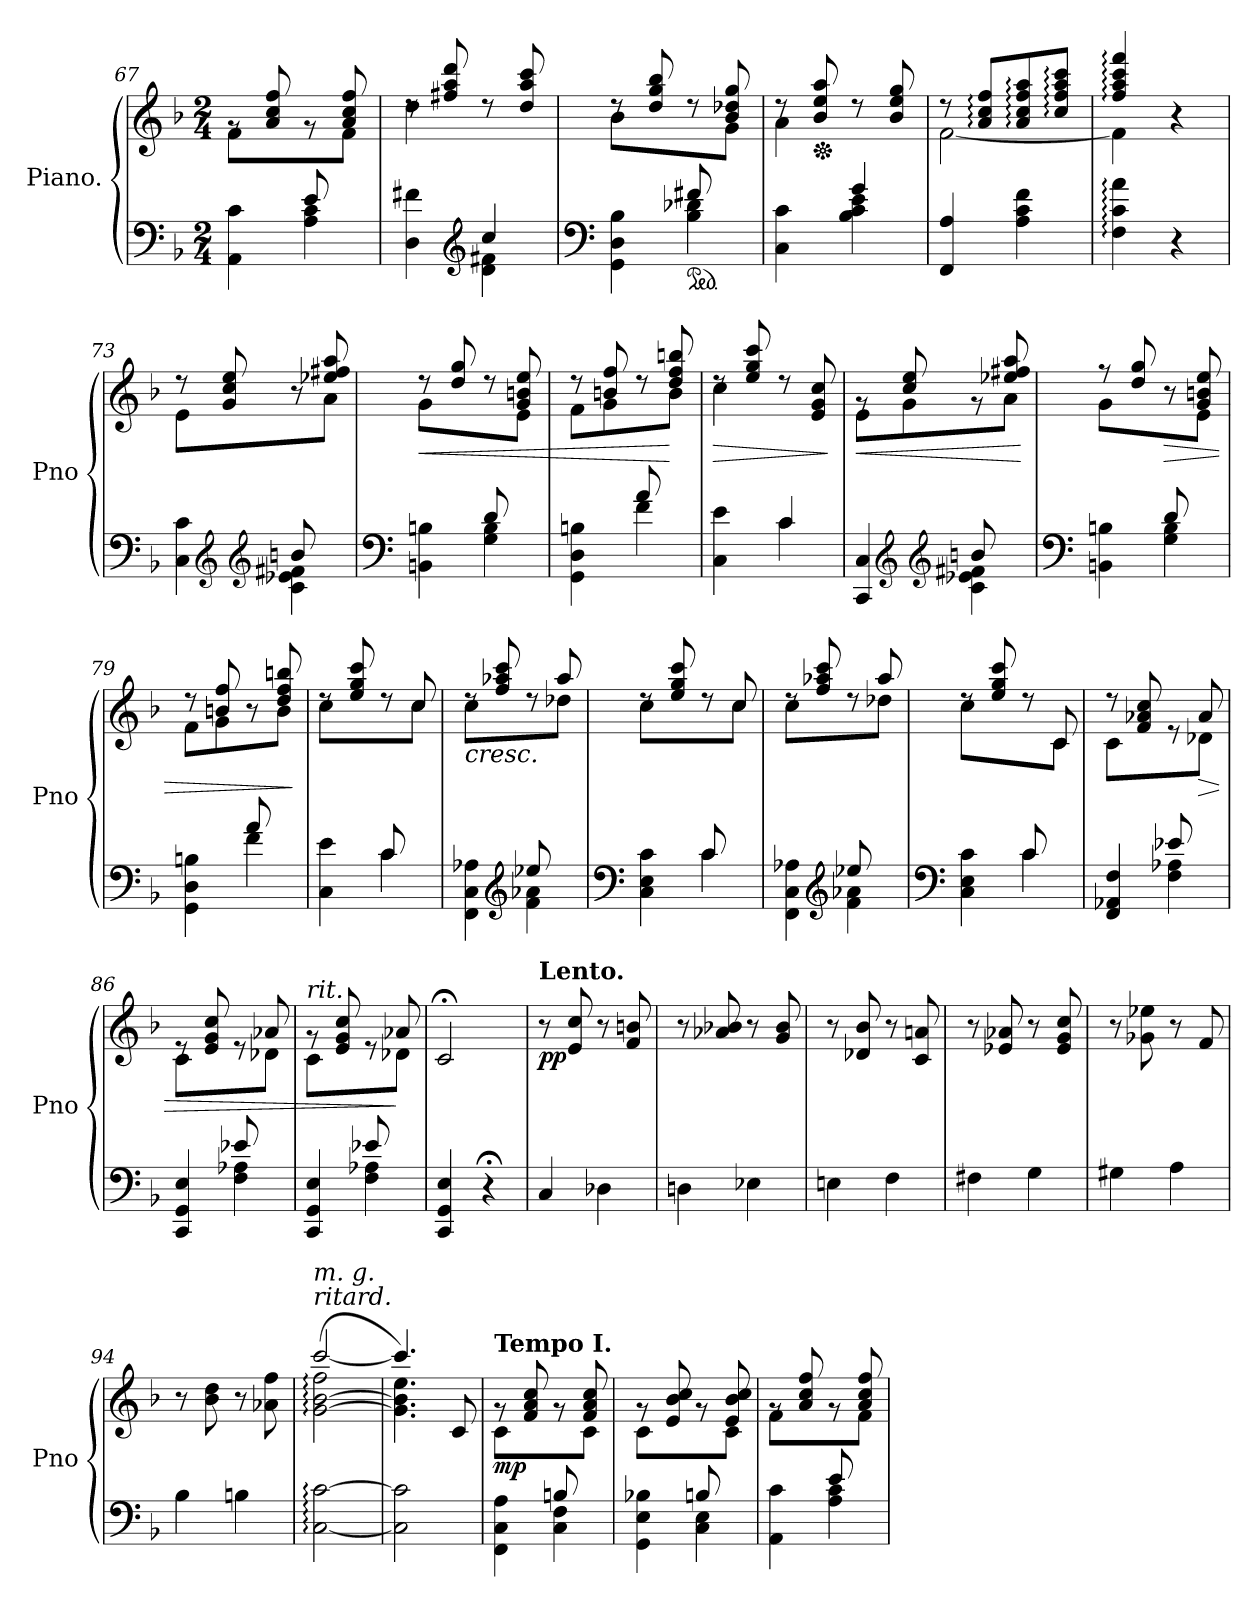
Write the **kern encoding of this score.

**kern	**kern	**dynam
*part1	*part1	*part1
*staff2	*staff1	*staff1/2
*I"Piano.	*	*
*I'Pno	*	*
*clefF4	*clefG2	*
*k[b-]	*k[b-]	*
*F:	*F:	*
*M2/4	*M2/4	*
=67	=67	=67
*^	*^	*
4ryy	4AA\ 4c\	8rg	4f\	.
.	.	8a/ 8cc/ 8ff/	.	.
8e/L	4A\ 4c\	8rg	8ryy	.
8ryy	.	8a/ 8cc/ 8ff/	8f\J	.
=68	=68	=68	=68	=68
4ryy	4D\ 4f#X\	8rdd	4dd\	.
.	.	8ff#X/ 8aa/ 8ddd/	.	.
*clefG2	*	*	*	*
4cc/	4d\ 4f#X\	8rdd	4ryy	.
.	.	8dd/ 8aa/ 8ccc/	.	.
=69	=69	=69	=69	=69
*clefF4	*	*	*	*
4ryy	4GG\ 4D\ 4B-\	8rdd	4b-\	.
.	.	8dd/ 8gg/ 8bb-/	.	.
*ped	*	*	*	*
8f#X/L	4B-\ 4d-X\	8rdd	8ryy	.
8ryy	.	8b-/ 8dd-X/ 8gg/	8g\J	.
=70	=70	=70	=70	=70
4ryy	4C\ 4c\	8rdd	4a\	.
*	*	*Xped	*	*
.	.	8b-/ 8ee/ 8aa/	.	.
4g/	4B-\ 4c\ 4e\	8rdd	4ryy	.
.	.	8b-/ 8ee/ 8gg/	.	.
*v	*v	*	*	*
!!LO:LB:g=z	!!
=71	=71	=71	=71
4FF/ 4A/	8r	[2f\	.
.	8a/: 8cc/: 8ff/:L	.	.
4A\ 4c\ 4f\	8a/: 8cc/: 8ff/: 8aa/:	.	.
.	8cc/: 8ff/: 8aa/: 8ccc/:J	.	.
=72	=72	=72	=72
4F\: 4c\: 4a\:	4ff/: 4aa/: 4ccc/: 4fff/:	4f\]	.
4r	4r	4ryy	.
=73	=73	=73	=73
*^	*	*	*
4ryy	4C\ 4c\	8r	4e\	.
*clefG2	*	*	*	*
.	.	8g/ 8cc/ 8ee/	.	.
8bn/L	4c\ 4e-X\ 4f#X\	8r	8ryy	.
8ryy	.	8ee-X/ 8ff#X/ 8aa/	8a\J	.
=74	=74	=74	=74	=74
*clefF4	*	*	*	*
!	!	!	!	!LO:HP:b
4ryy	4BBn\ 4Bn\	8rdd	4g\	<
.	.	8dd/ 8gg/	.	.
8d/L	4G\ 4B\	8rdd	8ryy	.
8ryy	.	8g/ 8bn/ 8ee/	8e\J	.
=75	=75	=75	=75	=75
4ryy	4GG\ 4D\ 4Bn\	8rdd	8f\L	.
.	.	8bn/ 8ff/	8g\	.
8a/	4f\	8rdd	8ryy	.
8ryy	.	8dd/ 8ff/ 8bbn/	8b\J	[
=76	=76	=76	=76	=76
!	!	!	!	!LO:HP:b
4ryy	4C\ 4e\	8rdd	4cc\	>
.	.	8ee/ 8gg/ 8ccc/	.	.
4c/	4c\	8rdd	4ryy	.
.	.	8e/ 8g/ 8cc/	.	.
*v	*v	*	*	*
*	*v	*v	*
.	.	]
!!LO:LB:g=z
=77	=77	=77
*^	*	*
!	!	!	!LO:HP:b
*	*	*^	*
4ryy	4CC/ 4C/	8rg	8e\L	<
*clefG2	*	*	*	*
.	.	8cc/ 8ee/	8g\	.
8bn/	4c\ 4e-X\ 4f#X\	8rg	8ryy	.
8ryy	.	8ee-X/ 8ff#X/ 8aa/	8a\J	.
*v	*v	*	*	*
*	*v	*v	*
.	.	[
=78	=78	=78
*clefF4	*	*
*^	*^	*
4ryy	4BBn\ 4Bn\	8r	4g\	.
.	.	8dd/ 8gg/	.	.
!	!	!	!	!LO:HP:b
8d/L	4G\ 4B\	8r	8ryy	>
8ryy	.	8g/ 8bn/ 8ee/	8e\J	.
=79	=79	=79	=79	=79
4ryy	4GG\ 4D\ 4Bn\	8r	8f\L	.
.	.	8bn/ 8ff/	8g\	.
8a/	4f\	8r	8ryy	.
8ryy	.	8dd/ 8ff/ 8bbn/	8b\J	.
*v	*v	*	*	*
*	*v	*v	*
.	.	]
=80	=80	=80
*^	*^	*
4ryy	4C\ 4e\	8rdd	4cc\	.
.	.	8ee/ 8gg/ 8ccc/	.	.
8c/L	4c\	8rdd	8ryy	.
8ryy	.	8cc/	8cc\J	.
=81	=81	=81	=81	=81
!	!	!LO:TX:b:i:t=cresc.	!	!
4ryy	4FF\ 4C\ 4A-X\	8rdd	4cc\	.
.	.	8ff/ 8aa-X/ 8ccc/	.	.
*clefG2	*	*	*	*
8ee-X/L	4f\ 4a-X\	8rdd	8ryy	.
8ryy	.	8aa-/	8dd-X\J	.
=82	=82	=82	=82	=82
*clefF4	*	*	*	*
4ryy	4C\ 4E\ 4c\	8rdd	4cc\	.
.	.	8ee/ 8gg/ 8ccc/	.	.
8c/L	4c\	8rdd	8ryy	.
8ryy	.	8cc/	8cc\J	.
!!LO:LB:g=z	!!
=83	=83	=83	=83	=83
4ryy	4FF\ 4C\ 4A-X\	8rdd	4cc\	.
.	.	8ff/ 8aa-X/ 8ccc/	.	.
*clefG2	*	*	*	*
8ee-X/L	4f\ 4a-X\	8rdd	8ryy	.
8ryy	.	8aa-/	8dd-X\J	.
=84	=84	=84	=84	=84
*clefF4	*	*	*	*
4ryy	4C\ 4E\ 4c\	8rdd	4cc\	.
.	.	8ee/ 8gg/ 8ccc/	.	.
8c/L	4c\	8rdd	8ryy	.
8ryy	.	8c/	8c\J	.
=85	=85	=85	=85	=85
4ryy	4FF/ 4AA-X/ 4F/	8rdd	4c\	.
.	.	8f/ 8a-X/ 8cc/	.	.
8e-X/L	4F\ 4A-X\	8re	8ryy	.
!	!	!	!	!LO:HP:b
8ryy	.	8a-/	8d-X\J	>
=86	=86	=86	=86	=86
4ryy	4CC/ 4GG/ 4E/	8re	4c\	.
.	.	8e/ 8g/ 8cc/	.	.
8e-X/L	4F\ 4A-X\	8re	8ryy	.
8ryy	.	8a-X/	8d-X\J	.
=87	=87	=87	=87	=87
!	!	!LO:TX:a:i:t=rit.	!	!
4ryy	4CC/ 4GG/ 4E/	8rg	4c\	.
.	.	8e/ 8g/ 8cc/	.	.
8e-X/L	4F\ 4A-X\	8re	8ryy	.
8ryy	.	8a-X/	8d-X\J	]
*v	*v	*	*	*
*	*v	*v	*
=88	=88	=88
4CC/ 4GG/ 4E/	2c;</	.
4r;<	.	.
!!LO:LB:g=z
=89	=89	=89
!	!LO:TX:a:B:t=Lento.	!
!	!	!LO:DY:b
4C/	8r	pp
.	8e/ 8cc/	.
4D-X\	8r	.
.	8f/ 8bn/	.
=90	=90	=90
4Dn\	8r	.
.	8a-X/ 8b-X/	.
4E-X\	8r	.
.	8g/ 8b-/	.
=91	=91	=91
4En\	8r	.
.	8d-X/ 8b-/	.
4F\	8r	.
.	8c/ 8an/	.
=92	=92	=92
4F#X\	8r	.
.	8e-X/ 8a-X/	.
4G\	8r	.
.	8e-/ 8g/ 8cc/	.
=93	=93	=93
4G#X\	8r	.
.	8g-X\ 8ee-X\	.
4A\	8r	.
.	8f/	.
=94	=94	=94
4B-\	8r	.
.	8b-\ 8dd\	.
4Bn\	8r	.
.	8a-X\ 8ff\	.
=95	=95	=95
*	*^	*
!	!LO:TX:a:i:t=ritard.	!	!
!	!LO:TX:a:i:t=m. g.	!	!
[2C\: [2c\:	(>[2g\: [2b-\: 2ff\:	[2ccc/	.
=96	=96	=96	=96
2C\] 2c\]	4.g\] 4.b-\] 4.ee\)	4.ccc/]	.
.	8c/	8ryy	.
!!LO:PB:g=z	!!
=97	=97	=97	=97
*^	*	*	*
!	!	!LO:TX:a:B:t=Tempo I.	!	!
!	!	!	!	!LO:DY:b
4ryy	4FF\ 4C\ 4A\	8rg	4c\	mp
.	.	8f/ 8a/ 8cc/	.	.
8Bn/L	4C\ 4F\	8rg	8ryy	.
8ryy	.	8f/ 8a/ 8cc/	8c\J	.
=98	=98	=98	=98	=98
4ryy	4GG\ 4E\ 4B-X\	8rg	4c\	.
.	.	8e/ 8b-/ 8cc/	.	.
8Bn/L	4C\ 4E\	8rg	8ryy	.
8ryy	.	8e/ 8b-/ 8cc/	8c\J	.
=99	=99	=99	=99	=99
4ryy	4AA\ 4c\	8rg	4f\	.
.	.	8a/ 8cc/ 8ff/	.	.
8e/L	4A\ 4c\	8rg	8ryy	.
8ryy	.	8a/ 8cc/ 8ff/	8f\J	.
*v	*v	*	*	*
*	*v	*v	*
=	=	=
*-	*-	*-
